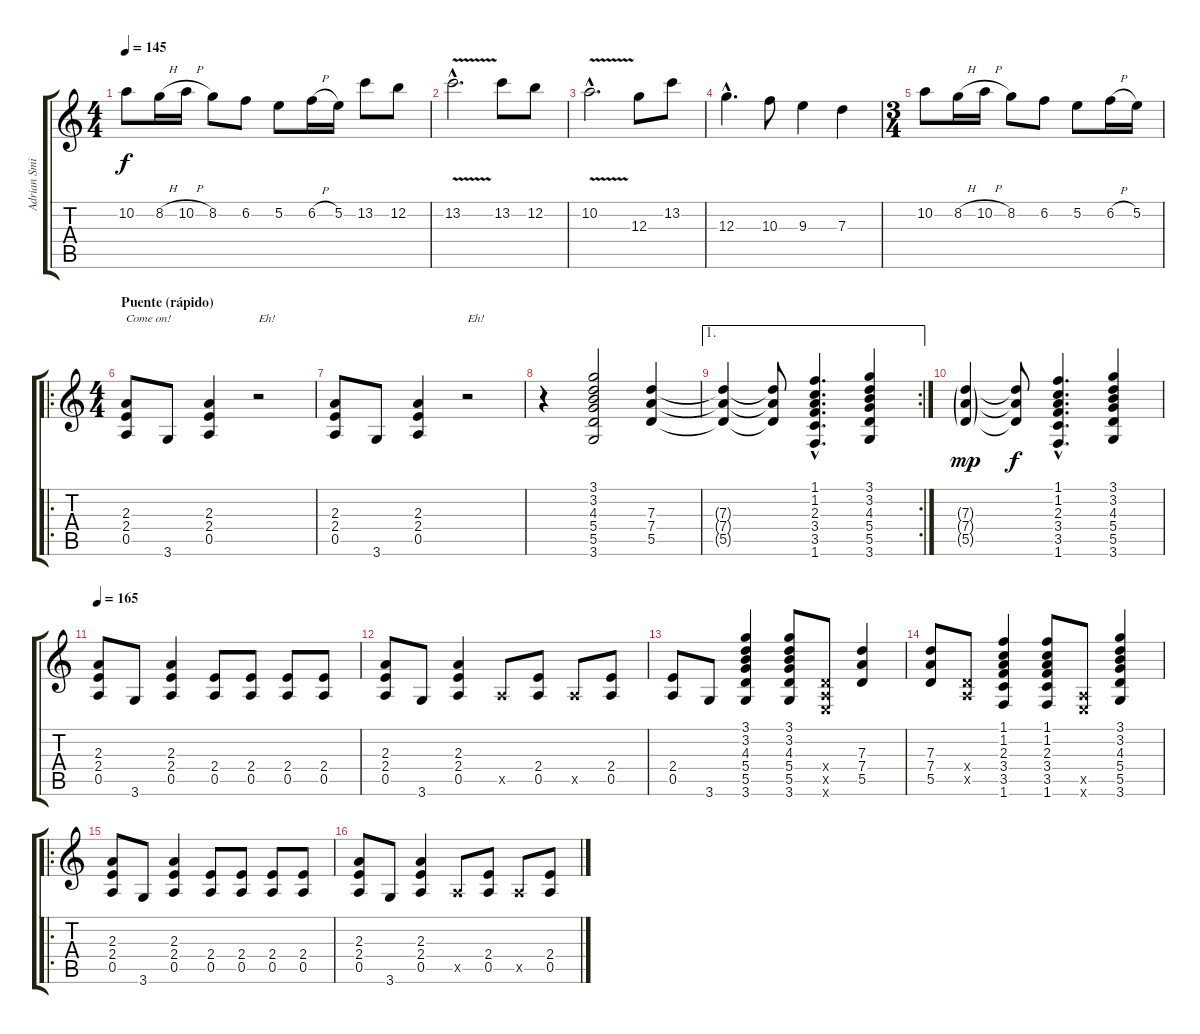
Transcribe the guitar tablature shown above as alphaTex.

\track ("Adrian Smith" "Adrian Smi") {instrument distortionguitar}
\staff {score tabs}
\tuning (E4 B3 G3 D3 A2 E2) {hide}
\ts (4 4)
\tempo 145
\clef g2
\ks c
10.2.8{dy f} 8.2{h}.16 10.2{h}.16 8.2.8 6.2.8 5.2.8 6.2{h}.16 5.2.16 13.2.8 12.2.8 |
13.2{v hac}.2{d} 13.2.8 12.2.8 |
10.2{v hac}.2{d} 12.3.8 13.2.8 |
12.3{hac}.4{d} 10.3.8 9.3.4 7.3.4 |
\ts (3 4)
10.2.8 8.2{h}.16 10.2{h}.16 8.2.8 6.2.8 5.2.8 6.2{h}.16 5.2.16 |
\ro
\ts (4 4)
\section ("" "Puente (rápido)")
(2.3 2.4 0.5).8{txt "Come on!"} 3.6.8 (2.3 2.4 0.5).4 r.2{txt "Eh!"} |
(2.3 2.4 0.5).8 3.6.8 (2.3 2.4 0.5).4 r.2{txt "Eh!"} |
r.4 (3.1 3.2 4.3 5.4 5.5 3.6).2 (7.3 7.4 5.5).4 |
\ae 1
\rc 2
(7.3{t} 7.4{t} 5.5{t}).4 (7.3{t} 7.4{t} 5.5{t}).8 (1.1{hac} 1.2{hac} 2.3{hac} 3.4{hac} 3.5{hac} 1.6{hac}).4{d} (3.1 3.2 4.3 5.4 5.5 3.6).4 |
(7.3{g} 7.4{g} 5.5{g}).4{dy mp} (7.3{t} 7.4{t} 5.5{t}).8{dy f} (1.1{hac} 1.2{hac} 2.3{hac} 3.4{hac} 3.5{hac} 1.6{hac}).4{d} (3.1 3.2 4.3 5.4 5.5 3.6).4 |
\tempo 165
(2.3 2.4 0.5).8 3.6.8 (2.3 2.4 0.5).4 (2.4 0.5).8 (2.4 0.5).8 (2.4 0.5).8 (2.4 0.5).8 |
(2.3 2.4 0.5).8 3.6.8 (2.3 2.4 0.5).4 0.5{x}.8 (2.4 0.5).8 0.5{x}.8 (2.4 0.5).8 |
(2.4 0.5).8 3.6.8 (3.1 3.2 4.3 5.4 5.5 3.6).4 (3.1 3.2 4.3 5.4 5.5 3.6).8 (0.4{x} 0.5{x} 0.6{x}).8 (7.3 7.4 5.5).4 |
(7.3 7.4 5.5).8 (0.4{x} 0.5{x}).8 (1.1 1.2 2.3 3.4 3.5 1.6).4 (1.1 1.2 2.3 3.4 3.5 1.6).8 (0.5{x} 0.6{x}).8 (3.1 3.2 4.3 5.4 5.5 3.6).4 |
\ro
(2.3 2.4 0.5).8 3.6.8 (2.3 2.4 0.5).4 (2.4 0.5).8 (2.4 0.5).8 (2.4 0.5).8 (2.4 0.5).8 |
(2.3 2.4 0.5).8 3.6.8 (2.3 2.4 0.5).4 0.5{x}.8 (2.4 0.5).8 0.5{x}.8 (2.4 0.5).8
